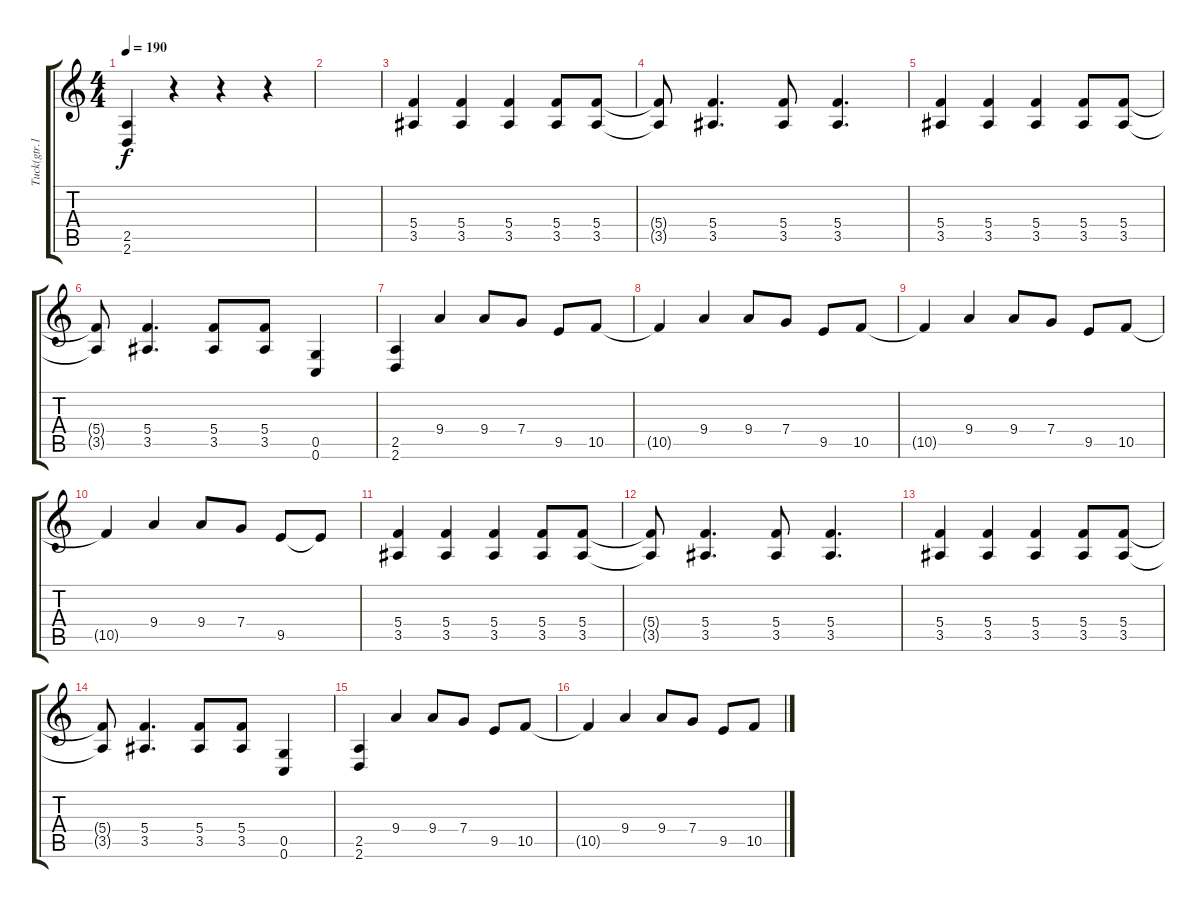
\track ("Tuck(gtr.1)" "Tuck(gtr.1") {instrument distortionguitar}
\staff {score tabs}
\tuning (D4 A3 F3 C3 G2 C2) {hide}
\ts (4 4)
\tempo 190
\clef g2
\ks c
(2.5 2.6).4{dy f} r.4 r.4 r.4 |
|
(5.4 3.5).4 (5.4 3.5).4 (5.4 3.5).4 (5.4 3.5).8 (5.4 3.5).8 |
(5.4{t} 3.5{t}).8 (5.4 3.5).4{d} (5.4 3.5).8 (5.4 3.5).4{d} |
(5.4 3.5).4 (5.4 3.5).4 (5.4 3.5).4 (5.4 3.5).8 (5.4 3.5).8 |
(5.4{t} 3.5{t}).8 (5.4 3.5).4{d} (5.4 3.5).8 (5.4 3.5).8 (0.5 0.6).4 |
(2.5 2.6).4 9.4.4 9.4.8 7.4.8 9.5.8 10.5.8 |
10.5{t}.4 9.4.4 9.4.8 7.4.8 9.5.8 10.5.8 |
10.5{t}.4 9.4.4 9.4.8 7.4.8 9.5.8 10.5.8 |
10.5{t}.4 9.4.4 9.4.8 7.4.8 9.5.8 9.5{t}.8 |
(5.4 3.5).4 (5.4 3.5).4 (5.4 3.5).4 (5.4 3.5).8 (5.4 3.5).8 |
(5.4{t} 3.5{t}).8 (5.4 3.5).4{d} (5.4 3.5).8 (5.4 3.5).4{d} |
(5.4 3.5).4 (5.4 3.5).4 (5.4 3.5).4 (5.4 3.5).8 (5.4 3.5).8 |
(5.4{t} 3.5{t}).8 (5.4 3.5).4{d} (5.4 3.5).8 (5.4 3.5).8 (0.5 0.6).4 |
(2.5 2.6).4 9.4.4 9.4.8 7.4.8 9.5.8 10.5.8 |
10.5{t}.4 9.4.4 9.4.8 7.4.8 9.5.8 10.5.8
